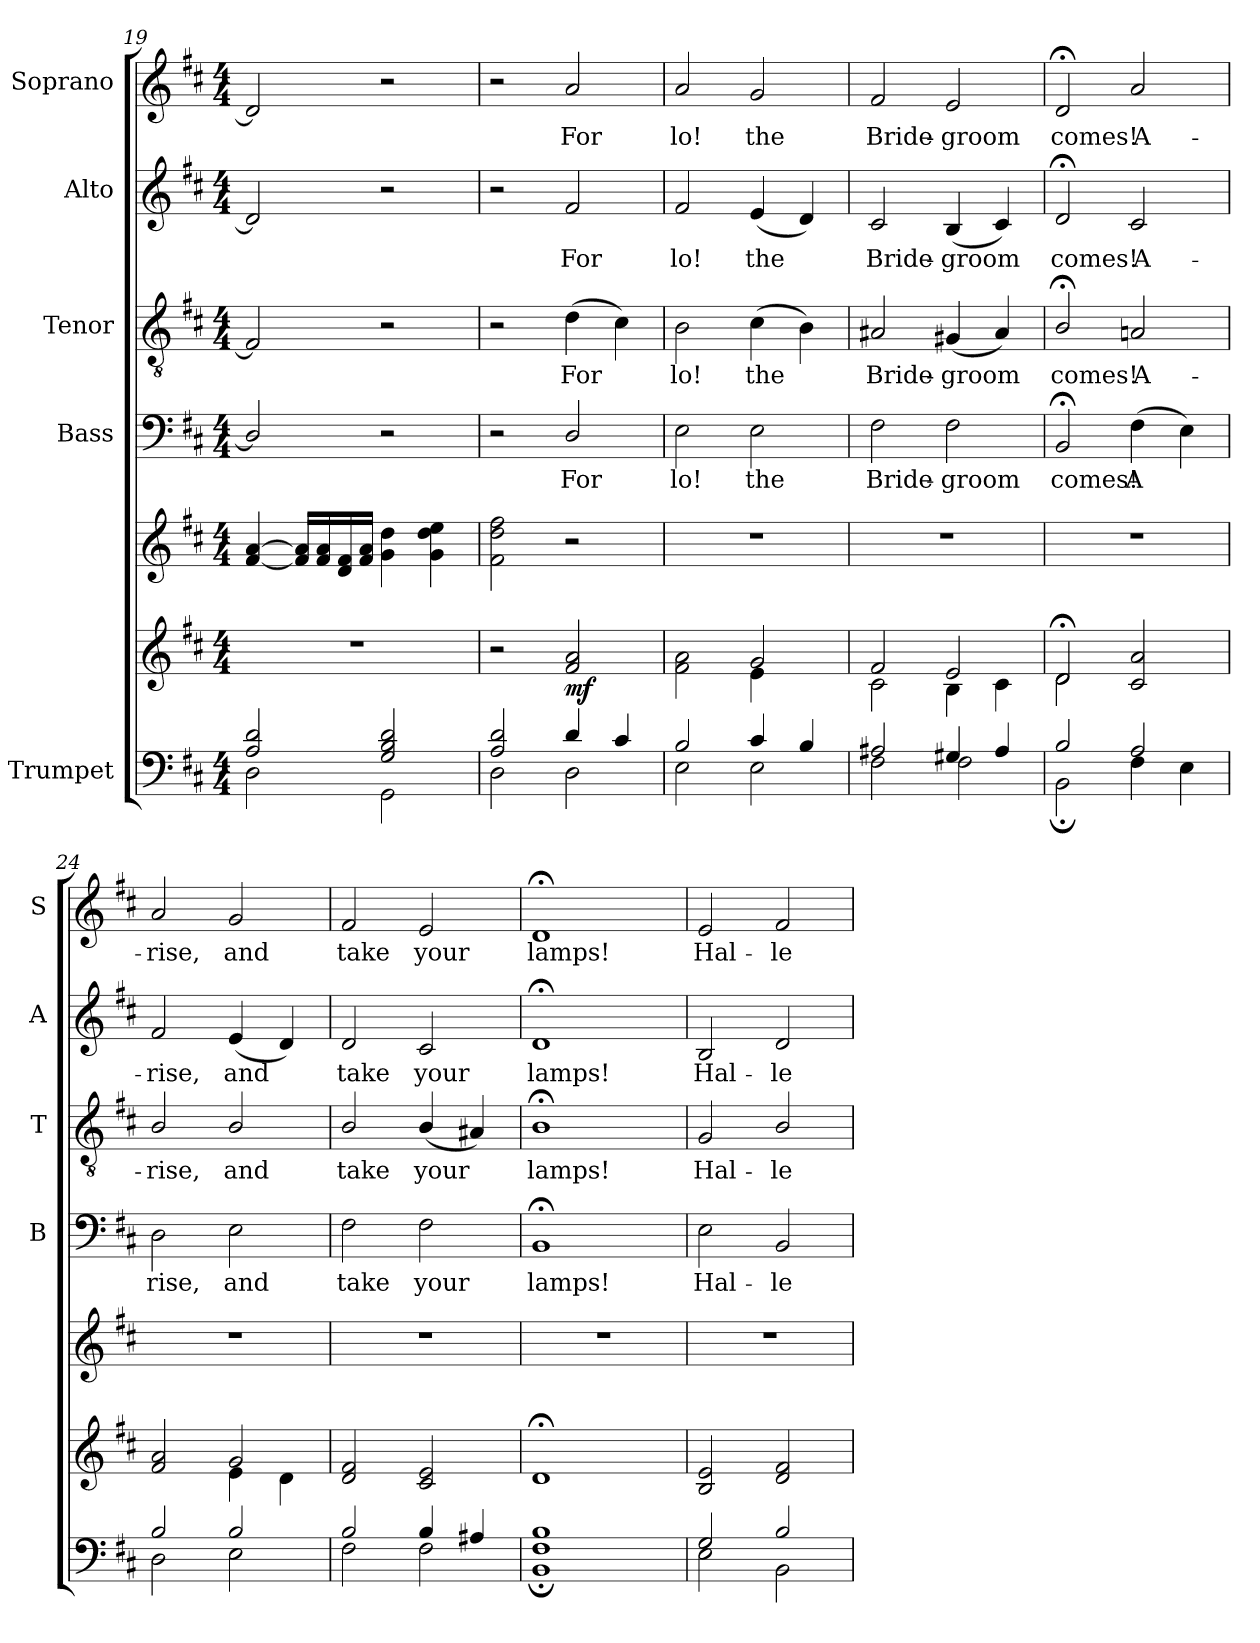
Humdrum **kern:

**kern	**kern	**kern	**dynam	**kern	**text	**kern	**text	**kern	**text	**kern	**text
*part5	*part5	*part5	*part5	*part4	*part4	*part3	*part3	*part2	*part2	*part1	*part1
*staff7	*staff6	*staff5	*staff5/6/7	*staff4	*staff4	*staff3	*staff3	*staff2	*staff2	*staff1	*staff1
*I"Trumpet	*	*	*	*I"Bass	*	*I"Tenor	*	*I"Alto	*	*I"Soprano	*
*	*	*	*	*I'B	*	*I'T	*	*I'A	*	*I'S	*
*clefF4	*clefG2	*clefG2	*	*clefF4	*	*clefGv2	*	*clefG2	*	*clefG2	*
*k[f#c#]	*k[f#c#]	*k[f#c#]	*	*k[f#c#]	*	*k[f#c#]	*	*k[f#c#]	*	*k[f#c#]	*
*D:	*D:	*D:	*	*D:	*	*D:	*	*D:	*	*D:	*
*M4/4	*M4/4	*M4/4	*	*M4/4	*	*M4/4	*	*M4/4	*	*M4/4	*
=19	=19	=19	=19	=19	=19	=19	=19	=19	=19	=19	=19
*^	*^	*	*	*	*	*	*	*	*	*	*
2A/ 2d/	2D\	1r	2ryy	[4f#/ [4a/	.	2D/]	.	2F#/]	.	2d/]	.	2d/]	.
.	.	.	.	16f#/] 16a/]LL	.	.	.	.	.	.	.	.	.
.	.	.	.	16f#/ 16a/	.	.	.	.	.	.	.	.	.
.	.	.	.	16d/ 16f#/	.	.	.	.	.	.	.	.	.
.	.	.	.	16f#/ 16a/JJ	.	.	.	.	.	.	.	.	.
2G/ 2B/ 2d/	2GG\	.	2ryy	4g\ 4dd\	.	2r	.	2r	.	2r	.	2r	.
.	.	.	.	4g\ 4dd\ 4ee\	.	.	.	.	.	.	.	.	.
=20	=20	=20	=20	=20	=20	=20	=20	=20	=20	=20	=20	=20	=20
2A/ 2d/	2D\	2r	2ryy	2f#\ 2dd\ 2ff#\	.	2r	.	2r	.	2r	.	2r	.
!	!	!	!	!	!LO:DY:b=2	!	!LO:LY:b	!	!LO:LY:b	!	!LO:LY:b	!	!LO:LY:b
4d/	2D\	2f#/ 2a/	2ryy	2r	mf	2D/	For	(>4d\	For	2f#/	For	2a/	For
4c#/	.	.	.	.	.	.	.	4c#\)	.	.	.	.	.
=21	=21	=21	=21	=21	=21	=21	=21	=21	=21	=21	=21	=21	=21
!	!	!	!	!	!	!	!LO:LY:b	!	!LO:LY:b	!	!LO:LY:b	!	!LO:LY:b
2B/	2E\	2f#\ 2a\	2ryy	1r	.	2E\	lo!	2B\	lo!	2f#/	lo!	2a/	lo!
!	!	!	!	!	!	!	!LO:LY:b	!	!LO:LY:b	!	!LO:LY:b	!	!LO:LY:b
4c#/	2E\	2g/	4e\	.	.	2E\	the	(>4c#\	the	(<4e/	the	2g/	the
4B/	.	.	4ryy	.	.	.	.	4B\)	.	4d/)	.	.	.
=22	=22	=22	=22	=22	=22	=22	=22	=22	=22	=22	=22	=22	=22
!	!	!	!	!	!	!	!LO:LY:b	!	!LO:LY:b	!	!LO:LY:b	!	!LO:LY:b
2A#X/	2F#\	2f#/	2c#\	1r	.	2F#\	Bride-	2A#X/	Bride-	2c#/	Bride-	2f#/	Bride-
!	!	!	!	!	!	!	!LO:LY:b	!	!LO:LY:b	!	!LO:LY:b	!	!LO:LY:b
4G#X/	2F#\	2e/	4B\	.	.	2F#\	-groom	(<4G#X/	-groom	(<4B/	-groom	2e/	-groom
4A#/	.	.	4c#\	.	.	.	.	4A#/)	.	4c#/)	.	.	.
=23	=23	=23	=23	=23	=23	=23	=23	=23	=23	=23	=23	=23	=23
!	!	!	!	!	!	!	!LO:LY:b	!	!LO:LY:b	!	!LO:LY:b	!	!LO:LY:b
2B/	2BB;\	2d;</	2d\	1r	.	2BB;/	comes!	2B;</	comes!	2d;/	comes!	2d;/	comes!
!	!	!	!	!	!	!	!LO:LY:b	!	!LO:LY:b	!	!LO:LY:b	!	!LO:LY:b
2A/	4F#\	2c#/ 2a/	2ryy	.	.	(>4F#\	A­	2An/	A-	2c#/	A-	2a/	A-
.	4E\	.	.	.	.	4E\)	.	.	.	.	.	.	.
=24	=24	=24	=24	=24	=24	=24	=24	=24	=24	=24	=24	=24	=24
!	!	!	!	!	!	!	!LO:LY:b	!	!LO:LY:b	!	!LO:LY:b	!	!LO:LY:b
2B/	2D\	2f#/ 2a/	2ryy	1r	.	2D\	rise,	2B/	-rise,	2f#/	-rise,	2a/	-rise,
!	!	!	!	!	!	!	!LO:LY:b	!	!LO:LY:b	!	!LO:LY:b	!	!LO:LY:b
2B/	2E\	2g/	4e\	.	.	2E\	and	2B/	and	(<4e/	and	2g/	and
.	.	.	4d\	.	.	.	.	.	.	4d/)	.	.	.
!!LO:LB:g=z
=25	=25	=25	=25	=25	=25	=25	=25	=25	=25	=25	=25	=25	=25
!	!	!	!	!	!	!	!LO:LY:b	!	!LO:LY:b	!	!LO:LY:b	!	!LO:LY:b
2B/	2F#\	2d/ 2f#/	2ryy	1r	.	2F#\	take	2B/	take	2d/	take	2f#/	take
!	!	!	!	!	!	!	!LO:LY:b	!	!LO:LY:b	!	!LO:LY:b	!	!LO:LY:b
4B/	2F#\	2c#/ 2e/	2ryy	.	.	2F#\	your	(<4B/	your	2c#/	your	2e/	your
4A#X/	.	.	.	.	.	.	.	4A#X/)	.	.	.	.	.
=26	=26	=26	=26	=26	=26	=26	=26	=26	=26	=26	=26	=26	=26
!	!	!	!	!	!	!	!LO:LY:b	!	!LO:LY:b	!	!LO:LY:b	!	!LO:LY:b
1F# 1B	1BB;	1d;<	2ryy	1r	.	1BB;	lamps!	1B;<	lamps!	1d;	lamps!	1d;	lamps!
.	.	.	2ryy	.	.	.	.	.	.	.	.	.	.
=27	=27	=27	=27	=27	=27	=27	=27	=27	=27	=27	=27	=27	=27
!	!	!	!	!	!	!	!LO:LY:b	!	!LO:LY:b	!	!LO:LY:b	!	!LO:LY:b
2G/	2E\	2B/ 2e/	2ryy	1r	.	2E\	Hal-	2G/	Hal-	2B/	Hal-	2e/	Hal-
!	!	!	!	!	!	!	!LO:LY:b	!	!LO:LY:b	!	!LO:LY:b	!	!LO:LY:b
2B/	2BB\	2d/ 2f#/	2ryy	.	.	2BB/	-le-	2B/	-le-	2d/	-le-	2f#/	-le-
*v	*v	*	*	*	*	*	*	*	*	*	*	*	*
*	*v	*v	*	*	*	*	*	*	*	*	*	*
=	=	=	=	=	=	=	=	=	=	=	=
*-	*-	*-	*-	*-	*-	*-	*-	*-	*-	*-	*-
